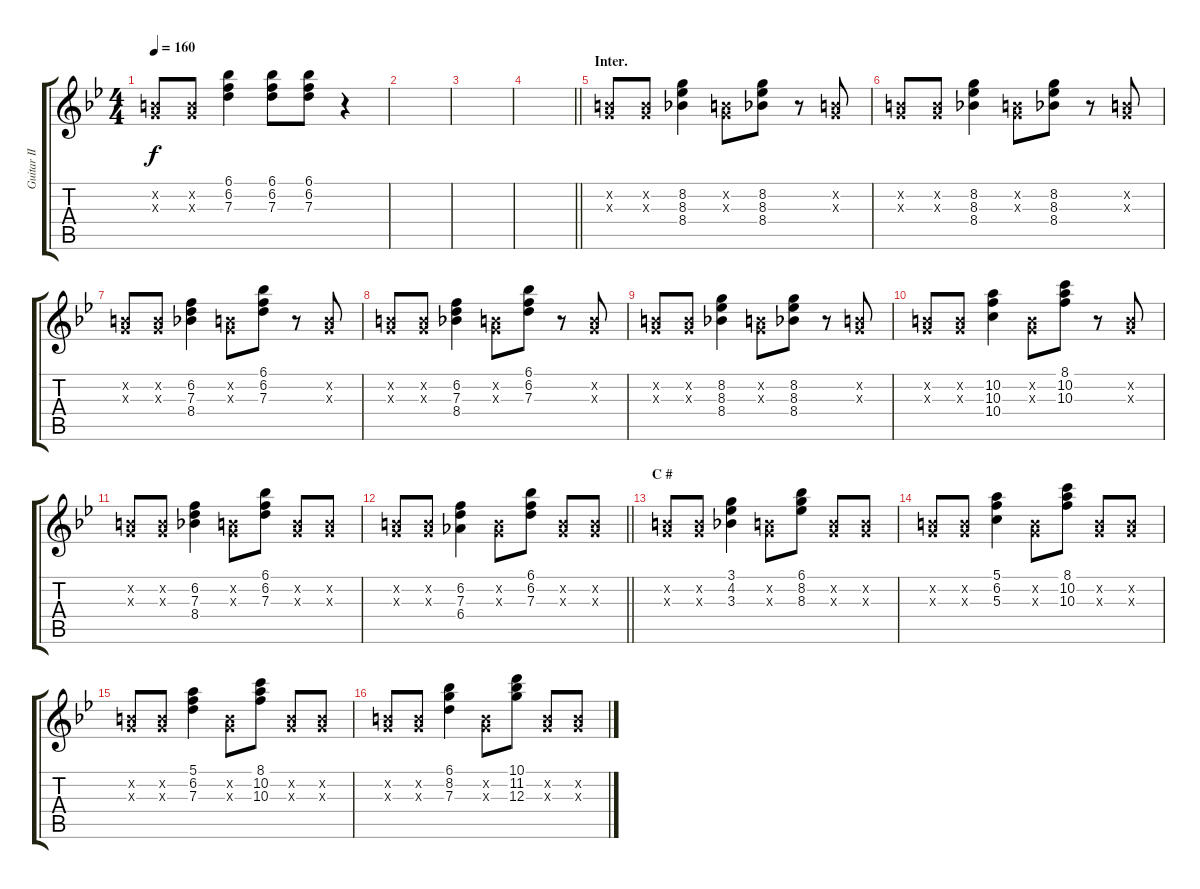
\track ("Guitar II (Nakano Azusa)" "Guitar II ") {instrument electricguitarclean}
\staff {score tabs}
\tuning (E4 B3 G3 D3 A2 E2) {hide}
\ts (4 4)
\tempo 160
\clef g2
\ks bb
(0.2{x} 0.3{x}).8{dy f} (0.2{x} 0.3{x}).8 (6.1 6.2 7.3).4 (6.1 6.2 7.3).8 (6.1 6.2 7.3).8 r.4 |
|
|
\barLineRight lightlight
|
\section ("" "Inter.")
(0.2{x} 0.3{x}).8 (0.2{x} 0.3{x}).8 (8.2 8.3 8.4).4 (0.2{x} 0.3{x}).8 (8.2 8.3 8.4).8 r.8 (0.2{x} 0.3{x}).8 |
(0.2{x} 0.3{x}).8 (0.2{x} 0.3{x}).8 (8.2 8.3 8.4).4 (0.2{x} 0.3{x}).8 (8.2 8.3 8.4).8 r.8 (0.2{x} 0.3{x}).8 |
(0.2{x} 0.3{x}).8 (0.2{x} 0.3{x}).8 (6.2 7.3 8.4).4 (0.2{x} 0.3{x}).8 (6.1 6.2 7.3).8 r.8 (0.2{x} 0.3{x}).8 |
(0.2{x} 0.3{x}).8 (0.2{x} 0.3{x}).8 (6.2 7.3 8.4).4 (0.2{x} 0.3{x}).8 (6.1 6.2 7.3).8 r.8 (0.2{x} 0.3{x}).8 |
(0.2{x} 0.3{x}).8 (0.2{x} 0.3{x}).8 (8.2 8.3 8.4).4 (0.2{x} 0.3{x}).8 (8.2 8.3 8.4).8 r.8 (0.2{x} 0.3{x}).8 |
(0.2{x} 0.3{x}).8 (0.2{x} 0.3{x}).8 (10.2 10.3 10.4).4 (0.2{x} 0.3{x}).8 (8.1 10.2 10.3).8 r.8 (0.2{x} 0.3{x}).8 |
(0.2{x} 0.3{x}).8 (0.2{x} 0.3{x}).8 (6.2 7.3 8.4).4 (0.2{x} 0.3{x}).8 (6.1 6.2 7.3).8 (0.2{x} 0.3{x}).8 (0.2{x} 0.3{x}).8 |
\barLineRight lightlight
(0.2{x} 0.3{x}).8 (0.2{x} 0.3{x}).8 (6.2 7.3 6.4).4 (0.2{x} 0.3{x}).8 (6.1 6.2 7.3).8 (0.2{x} 0.3{x}).8 (0.2{x} 0.3{x}).8 |
\section ("" "C #")
(0.2{x} 0.3{x}).8 (0.2{x} 0.3{x}).8 (3.1 4.2 3.3).4 (0.2{x} 0.3{x}).8 (6.1 8.2 8.3).8 (0.2{x} 0.3{x}).8 (0.2{x} 0.3{x}).8 |
(0.2{x} 0.3{x}).8 (0.2{x} 0.3{x}).8 (5.1 6.2 5.3).4 (0.2{x} 0.3{x}).8 (8.1 10.2 10.3).8 (0.2{x} 0.3{x}).8 (0.2{x} 0.3{x}).8 |
(0.2{x} 0.3{x}).8 (0.2{x} 0.3{x}).8 (5.1 6.2 7.3).4 (0.2{x} 0.3{x}).8 (8.1 10.2 10.3).8 (0.2{x} 0.3{x}).8 (0.2{x} 0.3{x}).8 |
(0.2{x} 0.3{x}).8 (0.2{x} 0.3{x}).8 (6.1 8.2 7.3).4 (0.2{x} 0.3{x}).8 (10.1 11.2 12.3).8 (0.2{x} 0.3{x}).8 (0.2{x} 0.3{x}).8
